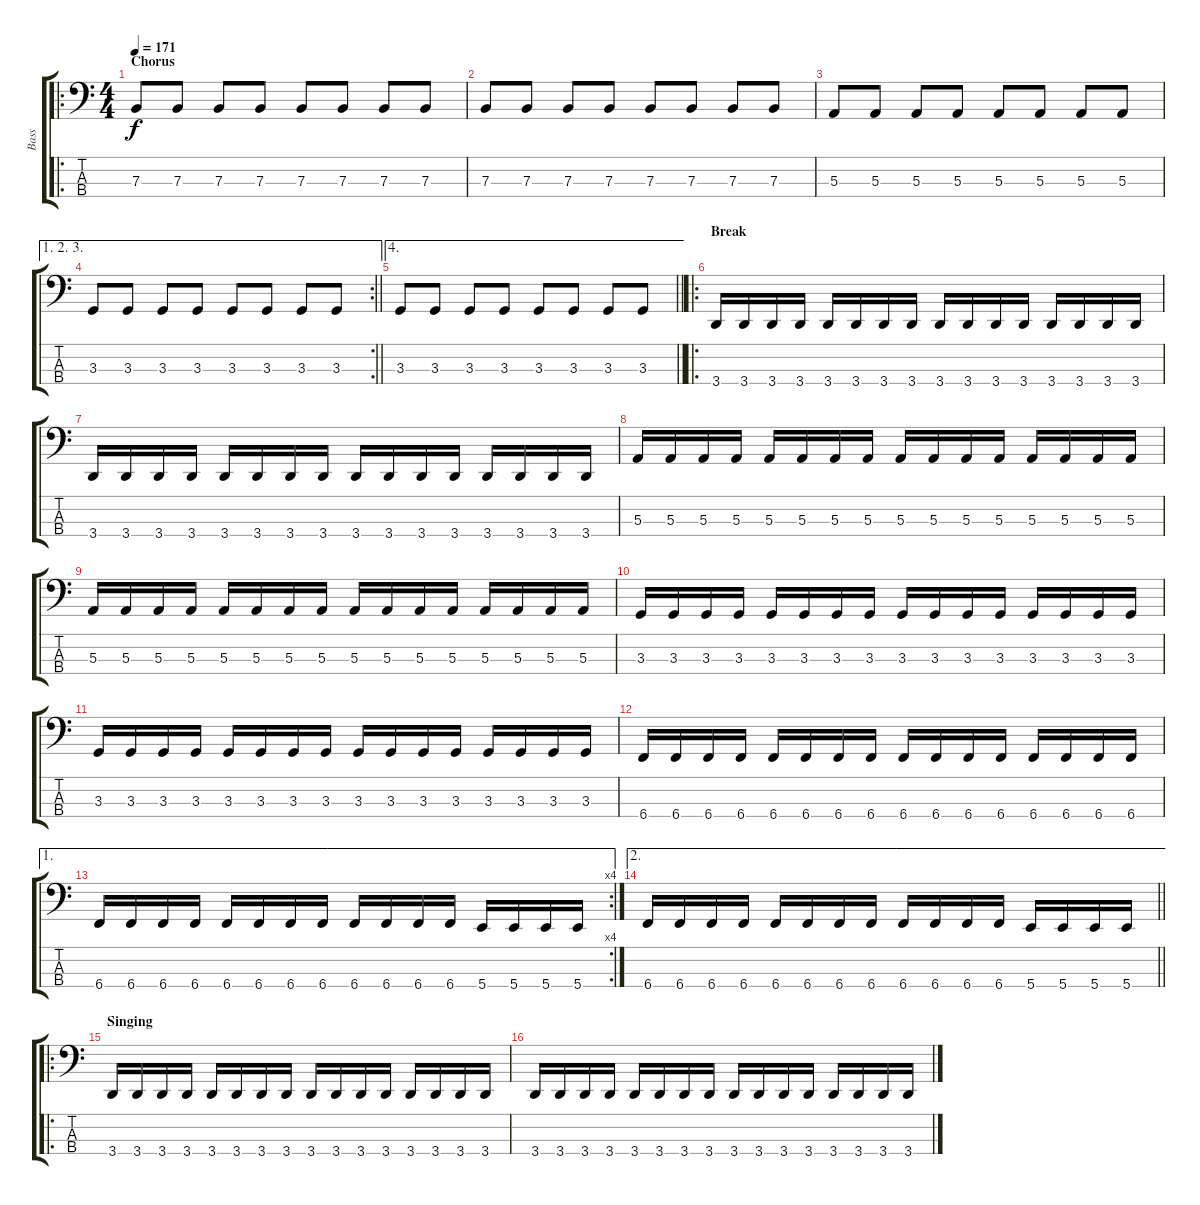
\track ("Bass" "Bass") {instrument electricbassfinger}
\staff {score tabs}
\tuning (D2 A1 E1 B0) {hide}
\ro
\ts (4 4)
\section ("" "Chorus")
\tempo 171
\clef f4
\ks c
7.3.8{dy f} 7.3.8 7.3.8 7.3.8 7.3.8 7.3.8 7.3.8 7.3.8 |
7.3.8 7.3.8 7.3.8 7.3.8 7.3.8 7.3.8 7.3.8 7.3.8 |
5.3.8 5.3.8 5.3.8 5.3.8 5.3.8 5.3.8 5.3.8 5.3.8 |
\ae (1 2 3)
\rc 2
\barLineRight lightlight
3.3.8 3.3.8 3.3.8 3.3.8 3.3.8 3.3.8 3.3.8 3.3.8 |
\ae 4
\barLineRight lightlight
3.3.8 3.3.8 3.3.8 3.3.8 3.3.8 3.3.8 3.3.8 3.3.8 |
\ro
\section ("" "Break")
3.4.16 3.4.16 3.4.16 3.4.16 3.4.16 3.4.16 3.4.16 3.4.16 3.4.16 3.4.16 3.4.16 3.4.16 3.4.16 3.4.16 3.4.16 3.4.16 |
3.4.16 3.4.16 3.4.16 3.4.16 3.4.16 3.4.16 3.4.16 3.4.16 3.4.16 3.4.16 3.4.16 3.4.16 3.4.16 3.4.16 3.4.16 3.4.16 |
5.3.16 5.3.16 5.3.16 5.3.16 5.3.16 5.3.16 5.3.16 5.3.16 5.3.16 5.3.16 5.3.16 5.3.16 5.3.16 5.3.16 5.3.16 5.3.16 |
5.3.16 5.3.16 5.3.16 5.3.16 5.3.16 5.3.16 5.3.16 5.3.16 5.3.16 5.3.16 5.3.16 5.3.16 5.3.16 5.3.16 5.3.16 5.3.16 |
3.3.16 3.3.16 3.3.16 3.3.16 3.3.16 3.3.16 3.3.16 3.3.16 3.3.16 3.3.16 3.3.16 3.3.16 3.3.16 3.3.16 3.3.16 3.3.16 |
3.3.16 3.3.16 3.3.16 3.3.16 3.3.16 3.3.16 3.3.16 3.3.16 3.3.16 3.3.16 3.3.16 3.3.16 3.3.16 3.3.16 3.3.16 3.3.16 |
6.4.16 6.4.16 6.4.16 6.4.16 6.4.16 6.4.16 6.4.16 6.4.16 6.4.16 6.4.16 6.4.16 6.4.16 6.4.16 6.4.16 6.4.16 6.4.16 |
\ae 1
\rc 4
6.4.16 6.4.16 6.4.16 6.4.16 6.4.16 6.4.16 6.4.16 6.4.16 6.4.16 6.4.16 6.4.16 6.4.16 5.4.16 5.4.16 5.4.16 5.4.16 |
\ae 2
\barLineRight lightlight
6.4.16 6.4.16 6.4.16 6.4.16 6.4.16 6.4.16 6.4.16 6.4.16 6.4.16 6.4.16 6.4.16 6.4.16 5.4.16 5.4.16 5.4.16 5.4.16 |
\ro
\section ("" "Singing")
3.4.16 3.4.16 3.4.16 3.4.16 3.4.16 3.4.16 3.4.16 3.4.16 3.4.16 3.4.16 3.4.16 3.4.16 3.4.16 3.4.16 3.4.16 3.4.16 |
3.4.16 3.4.16 3.4.16 3.4.16 3.4.16 3.4.16 3.4.16 3.4.16 3.4.16 3.4.16 3.4.16 3.4.16 3.4.16 3.4.16 3.4.16 3.4.16
